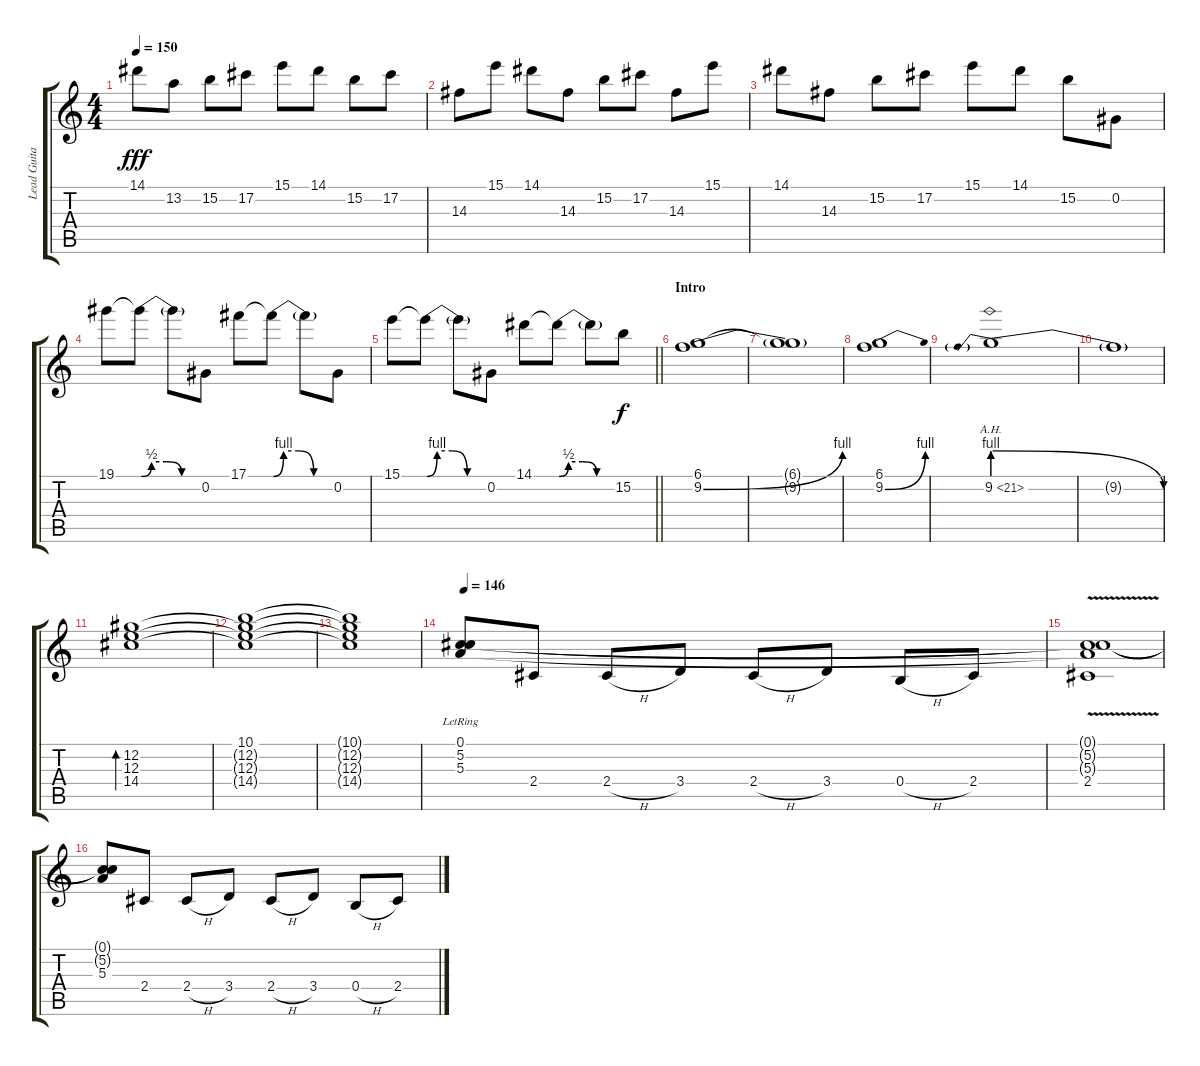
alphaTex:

\track ("Lead Guitar" "Lead Guita") {instrument distortionguitar}
\staff {score tabs}
\tuning (Db4 Ab3 E3 B2 Gb2 B1) {hide}
\ts (4 4)
\tempo 150
\clef g2
\ks c
14.1.8{dy fff} 13.2.8 15.2.8 17.2.8 15.1.8 14.1.8 15.2.8 17.2.8 |
14.3.8 15.1.8 14.1.8 14.3.8 15.2.8 17.2.8 14.3.8 15.1.8 |
14.1.8 14.3.8 15.2.8 17.2.8 15.1.8 14.1.8 15.2.8 0.2.8 |
19.1.8 19.1{be (custom 0 0 10 2 25 2 40 0 60 0) t}.8 19.1{t}.8 0.2.8 17.1.8 17.1{be (custom 0 0 10 4 25 4 40 0 60 0) t}.8 17.1{t}.8 0.2.8 |
\barLineRight lightlight
15.1.8 15.1{be (custom 0 0 10 4 25 4 40 0 60 0) t}.8 15.1{t}.8 0.2.8 14.1.8 14.1{be (custom 0 0 10 2 25 2 40 0 60 0) t}.8 14.1{t}.8 15.2.8{dy f} |
\section ("" "Intro")
(6.1 9.2{be (bend 0 0 60 4)}).1 |
(6.1{t} 9.2{t}).1 |
(6.1 9.2{be (bend 0 0 60 4)}).1 |
9.2{be (prebendrelease 0 4 60 0) ah 12}.1 |
9.2{t}.1 |
(12.2 12.3 14.4).1{bd 60 volume 1 instrument electricguitarclean} |
(10.1 12.2{t} 12.3{t} 14.4{t}).1 |
(10.1{t} 12.2{t} 12.3{t} 14.4{t}).1 |
\tempo 146
(0.1{lr} 5.2{lr} 5.3{lr}).8{volume 11 instrument overdrivenguitar} 2.4.8 2.4{h}.8 3.4.8 2.4{h}.8 3.4.8 0.4{h}.8 2.4.8 |
(0.1{t} 5.2{t} 5.3{t} 2.4{v}).1 |
(0.1{t} 5.2{t} 5.3).8 2.4.8 2.4{h}.8 3.4.8 2.4{h}.8 3.4.8 0.4{h}.8 2.4.8
